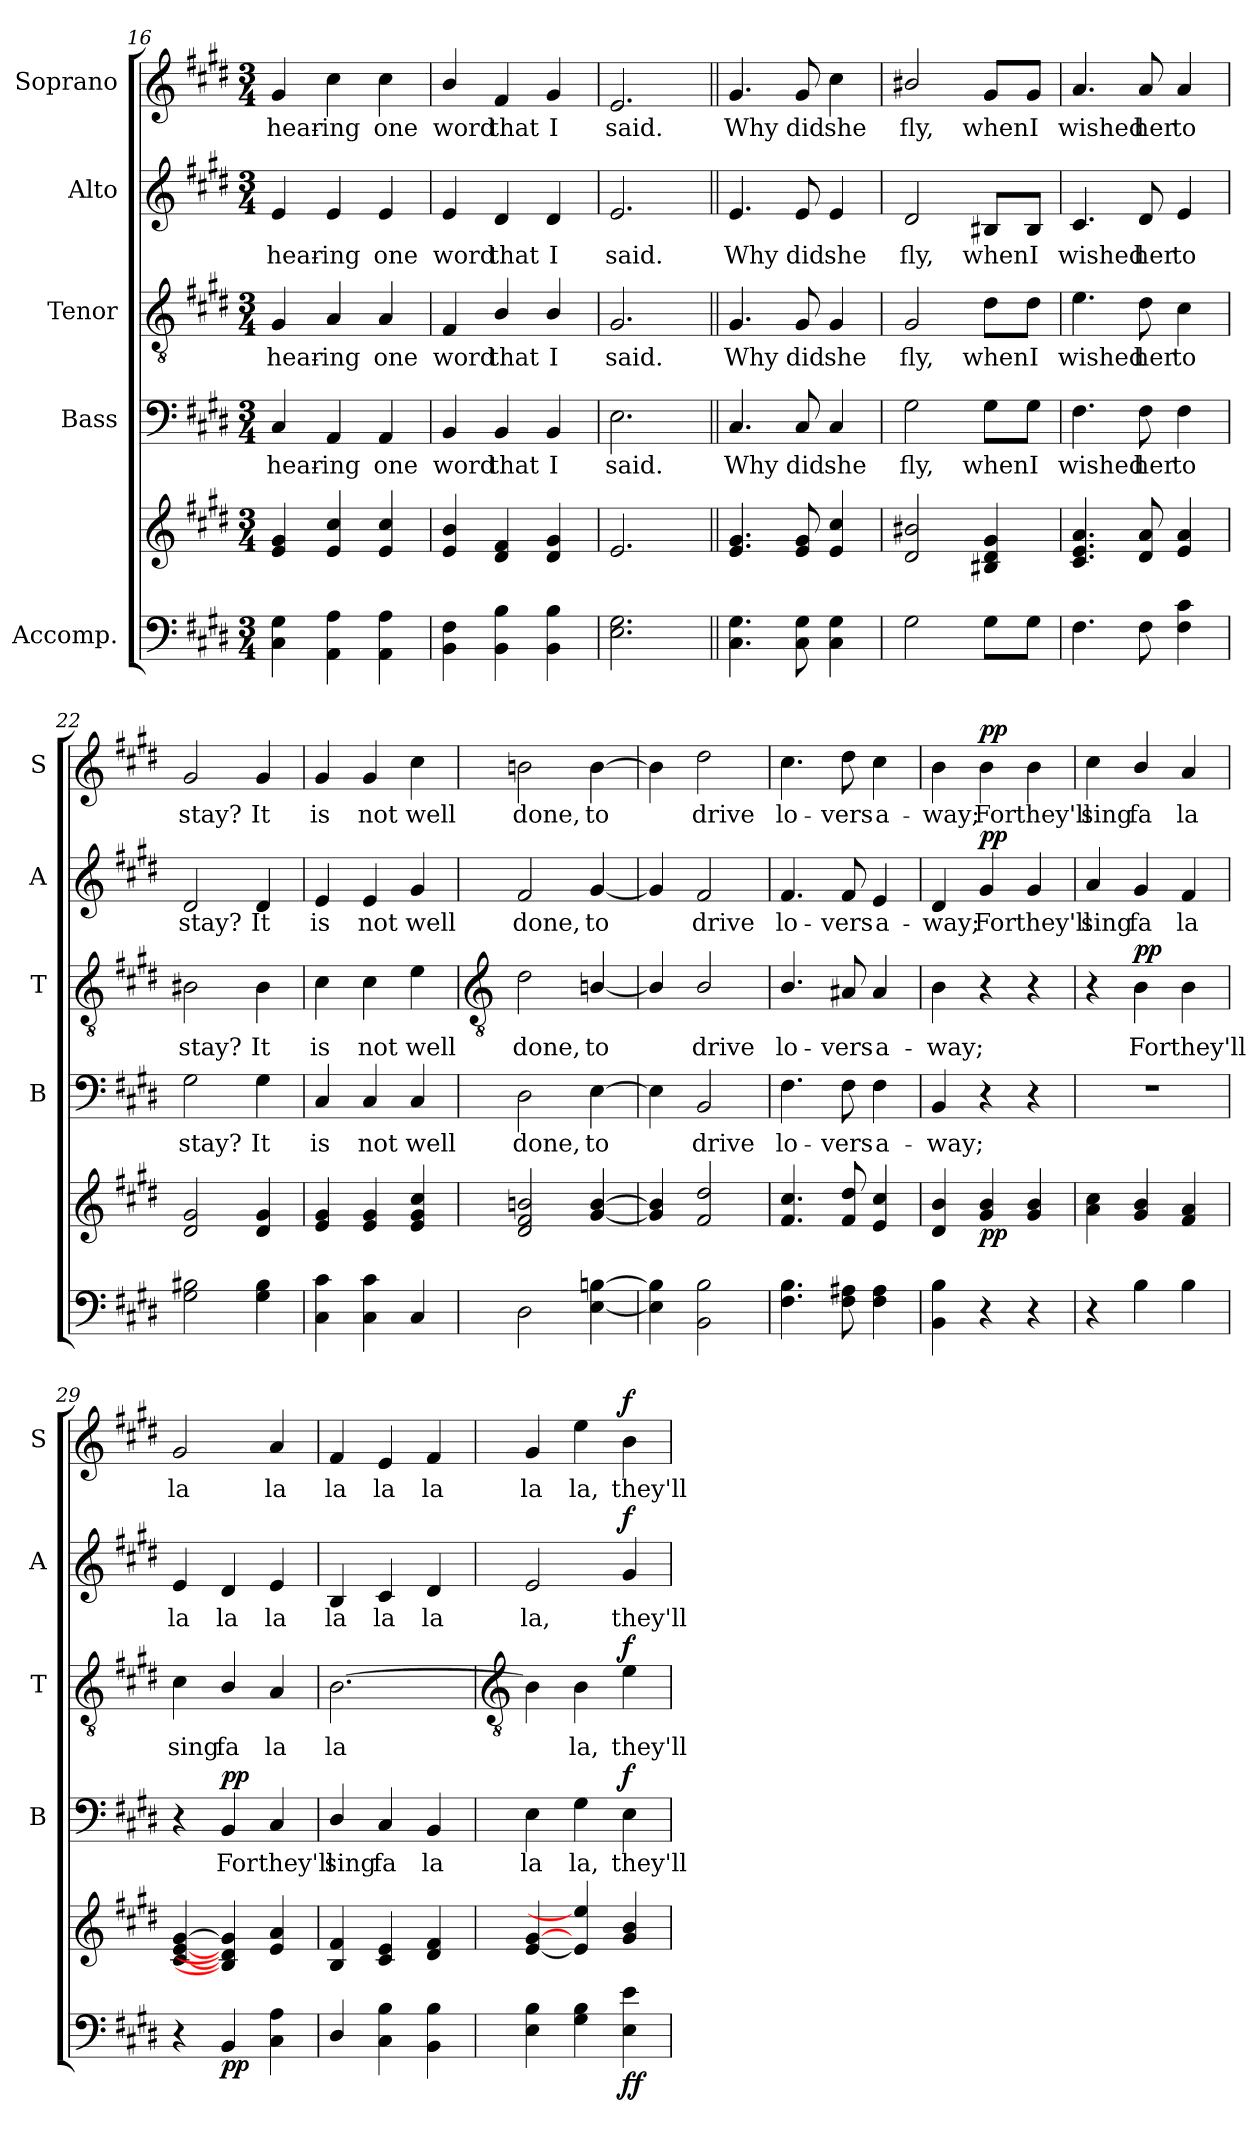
**kern	**kern	**dynam	**kern	**text	**dynam	**kern	**text	**dynam	**kern	**text	**dynam	**kern	**text	**dynam
*part5	*part5	*part5	*part4	*part4	*part4	*part3	*part3	*part3	*part2	*part2	*part2	*part1	*part1	*part1
*staff6	*staff5	*staff5/6	*staff4	*staff4	*staff4	*staff3	*staff3	*staff3	*staff2	*staff2	*staff2	*staff1	*staff1	*staff1
*I"Accomp.	*	*	*I"Bass	*	*	*I"Tenor	*	*	*I"Alto	*	*	*I"Soprano	*	*
*	*	*	*I'B	*	*	*I'T	*	*	*I'A	*	*	*I'S	*	*
!!LO:LB:g=z
*clefF4	*clefG2	*	*clefF4	*	*	*clefGv2	*	*	*clefG2	*	*	*clefG2	*	*
*k[f#c#g#d#]	*k[f#c#g#d#]	*	*k[f#c#g#d#]	*	*	*k[f#c#g#d#]	*	*	*k[f#c#g#d#]	*	*	*k[f#c#g#d#]	*	*
*E:	*E:	*	*E:	*	*	*E:	*	*	*E:	*	*	*E:	*	*
*M3/4	*M3/4	*	*M3/4	*	*	*M3/4	*	*	*M3/4	*	*	*M3/4	*	*
=16	=16	=16	=16	=16	=16	=16	=16	=16	=16	=16	=16	=16	=16	=16
!	!	!	!	!LO:LY:b	!	!	!LO:LY:b	!	!	!LO:LY:b	!	!	!LO:LY:b	!
4C# 4G#	4e 4g#	.	4C#	hear-	.	4G#	hear-	.	4e	hear-	.	4g#	hear-	.
!	!	!	!	!LO:LY:b	!	!	!LO:LY:b	!	!	!LO:LY:b	!	!	!LO:LY:b	!
4AA 4A	4e 4cc#	.	4AA	-ing	.	4A	-ing	.	4e	-ing	.	4cc#	-ing	.
!	!	!	!	!LO:LY:b	!	!	!LO:LY:b	!	!	!LO:LY:b	!	!	!LO:LY:b	!
4AA 4A	4e 4cc#	.	4AA	one	.	4A	one	.	4e	one	.	4cc#	one	.
=17	=17	=17	=17	=17	=17	=17	=17	=17	=17	=17	=17	=17	=17	=17
!	!	!	!	!LO:LY:b	!	!	!LO:LY:b	!	!	!LO:LY:b	!	!	!LO:LY:b	!
4BB 4F#	4e/ 4b/	.	4BB	word	.	4F#	word	.	4e	word	.	4b/	word	.
!	!	!	!	!LO:LY:b	!	!	!LO:LY:b	!	!	!LO:LY:b	!	!	!LO:LY:b	!
4BB 4B	4d# 4f#	.	4BB	that	.	4B/	that	.	4d#	that	.	4f#	that	.
!	!	!	!	!LO:LY:b	!	!	!LO:LY:b	!	!	!LO:LY:b	!	!	!LO:LY:b	!
4BB 4B	4d# 4g#	.	4BB	I	.	4B/	I	.	4d#	I	.	4g#	I	.
=18	=18	=18	=18	=18	=18	=18	=18	=18	=18	=18	=18	=18	=18	=18
!	!	!	!	!LO:LY:b	!	!	!LO:LY:b	!	!	!LO:LY:b	!	!	!LO:LY:b	!
2.E 2.G#	2.e	.	2.E	said.	.	2.G#	said.	.	2.e	said.	.	2.e	said.	.
=19||	=19||	=19||	=19||	=19||	=19||	=19||	=19||	=19||	=19||	=19||	=19||	=19||	=19||	=19||
!	!	!	!	!LO:LY:b	!	!	!LO:LY:b	!	!	!LO:LY:b	!	!	!LO:LY:b	!
4.C# 4.G#	4.e 4.g#	.	4.C#	Why	.	4.G#	Why	.	4.e	Why	.	4.g#	Why	.
!	!	!	!	!LO:LY:b	!	!	!LO:LY:b	!	!	!LO:LY:b	!	!	!LO:LY:b	!
8C# 8G#	8e 8g#	.	8C#	did	.	8G#	did	.	8e	did	.	8g#	did	.
!	!	!	!	!LO:LY:b	!	!	!LO:LY:b	!	!	!LO:LY:b	!	!	!LO:LY:b	!
4C# 4G#	4e 4cc#	.	4C#	she	.	4G#	she	.	4e	she	.	4cc#	she	.
=20	=20	=20	=20	=20	=20	=20	=20	=20	=20	=20	=20	=20	=20	=20
!	!	!	!	!LO:LY:b	!	!	!LO:LY:b	!	!	!LO:LY:b	!	!	!LO:LY:b	!
2G#	2d#/ 2b#X/	.	2G#	fly,	.	2G#	fly,	.	2d#	fly,	.	2b#X/	fly,	.
!	!	!	!	!LO:LY:b	!	!	!LO:LY:b	!	!	!LO:LY:b	!	!	!LO:LY:b	!
8G#L	4B#X 4d# 4g#	.	8G#\L	when	.	8d#\L	when	.	8B#X/L	when	.	8g#/L	when	.
!	!	!	!	!LO:LY:b	!	!	!LO:LY:b	!	!	!LO:LY:b	!	!	!LO:LY:b	!
8G#J	.	.	8G#\J	I	.	8d#\J	I	.	8B#/J	I	.	8g#/J	I	.
=21	=21	=21	=21	=21	=21	=21	=21	=21	=21	=21	=21	=21	=21	=21
!	!	!	!	!LO:LY:b	!	!	!LO:LY:b	!	!	!LO:LY:b	!	!	!LO:LY:b	!
4.F#	4.c# 4.e 4.a	.	4.F#	wished	.	4.e	wished	.	4.c#	wished	.	4.a	wished	.
!	!	!	!	!LO:LY:b	!	!	!LO:LY:b	!	!	!LO:LY:b	!	!	!LO:LY:b	!
8F#	8d# 8a	.	8F#	her	.	8d#	her	.	8d#	her	.	8a	her	.
!	!	!	!	!LO:LY:b	!	!	!LO:LY:b	!	!	!LO:LY:b	!	!	!LO:LY:b	!
4F# 4c#	4e 4a	.	4F#	to	.	4c#	to	.	4e	to	.	4a	to	.
=22	=22	=22	=22	=22	=22	=22	=22	=22	=22	=22	=22	=22	=22	=22
!	!	!	!	!LO:LY:b	!	!	!LO:LY:b	!	!	!LO:LY:b	!	!	!LO:LY:b	!
2G# 2B#X	2d# 2g#	.	2G#	stay?	.	2B#X	stay?	.	2d#	stay?	.	2g#	stay?	.
!	!	!	!	!LO:LY:b	!	!	!LO:LY:b	!	!	!LO:LY:b	!	!	!LO:LY:b	!
4G# 4B#	4d# 4g#	.	4G#	It	.	4B#	It	.	4d#	It	.	4g#	It	.
=23	=23	=23	=23	=23	=23	=23	=23	=23	=23	=23	=23	=23	=23	=23
!	!	!	!	!LO:LY:b	!	!	!LO:LY:b	!	!	!LO:LY:b	!	!	!LO:LY:b	!
4C# 4c#	4e 4g#	.	4C#	is	.	4c#	is	.	4e	is	.	4g#	is	.
!	!	!	!	!LO:LY:b	!	!	!LO:LY:b	!	!	!LO:LY:b	!	!	!LO:LY:b	!
4C# 4c#	4e 4g#	.	4C#	not	.	4c#	not	.	4e	not	.	4g#	not	.
!	!	!	!	!LO:LY:b	!	!	!LO:LY:b	!	!	!LO:LY:b	!	!	!LO:LY:b	!
4C#	4e 4g# 4cc#	.	4C#	well	.	4e	well	.	4g#	well	.	4cc#	well	.
!!LO:LB:g=z
=24	=24	=24	=24	=24	=24	=24	=24	=24	=24	=24	=24	=24	=24	=24
*	*	*	*	*	*	*clefGv2	*	*	*	*	*	*	*	*
!	!	!	!	!LO:LY:b	!	!	!LO:LY:b	!	!	!LO:LY:b	!	!	!LO:LY:b	!
2D#	2d# 2f# 2bn	.	2D#	done,	.	2d#	done,	.	2f#	done,	.	2bn	done,	.
!	!	!	!	!LO:LY:b	!	!	!LO:LY:b	!	!	!LO:LY:b	!	!	!LO:LY:b	!
[4E [4Bn	[4g# [4b	.	[4E	to	.	[4Bn/	to	.	[4g#	to	.	[4b	to	.
=25	=25	=25	=25	=25	=25	=25	=25	=25	=25	=25	=25	=25	=25	=25
4E] 4B]	4g#] 4b]	.	4E]	.	.	4B/]	.	.	4g#]	.	.	4b]	.	.
!	!	!	!	!LO:LY:b	!	!	!LO:LY:b	!	!	!LO:LY:b	!	!	!LO:LY:b	!
2BB 2B	2f# 2dd#	.	2BB	drive	.	2B/	drive	.	2f#	drive	.	2dd#	drive	.
=26	=26	=26	=26	=26	=26	=26	=26	=26	=26	=26	=26	=26	=26	=26
!	!	!	!	!LO:LY:b	!	!	!LO:LY:b	!	!	!LO:LY:b	!	!	!LO:LY:b	!
4.F# 4.B	4.f# 4.cc#	.	4.F#	lo-	.	4.B/	lo-	.	4.f#	lo-	.	4.cc#	lo-	.
!	!	!	!	!LO:LY:b	!	!	!LO:LY:b	!	!	!LO:LY:b	!	!	!LO:LY:b	!
8F# 8A#X	8f# 8dd#	.	8F#	-vers	.	8A#X	-vers	.	8f#	-vers	.	8dd#	-vers	.
!	!	!	!	!LO:LY:b	!	!	!LO:LY:b	!	!	!LO:LY:b	!	!	!LO:LY:b	!
4F# 4A#	4e 4cc#	.	4F#	a-	.	4A#	a-	.	4e	a-	.	4cc#	a-	.
=27	=27	=27	=27	=27	=27	=27	=27	=27	=27	=27	=27	=27	=27	=27
!	!	!	!	!LO:LY:b	!	!	!LO:LY:b	!	!	!LO:LY:b	!	!	!LO:LY:b	!
4BB 4B	4d# 4b	.	4BB	-way;	.	4B	-way;	.	4d#	-way;	.	4b	-way;	.
!	!	!LO:DY:b	!	!	!	!	!	!	!	!LO:LY:b	!LO:DY:b	!	!LO:LY:b	!LO:DY:b
4r	4g# 4b	pp	4r	.	.	4r	.	.	4g#	For	pp	4b	For	pp
!	!	!	!	!	!	!	!	!	!	!LO:LY:b	!	!	!LO:LY:b	!
4r	4g# 4b	.	4r	.	.	4r	.	.	4g#	they'll	.	4b	they'll	.
=28	=28	=28	=28	=28	=28	=28	=28	=28	=28	=28	=28	=28	=28	=28
!	!	!	!LO:N:vis=1	!	!	!	!	!	!	!LO:LY:b	!	!	!LO:LY:b	!
4r	4a 4cc#	.	2.r	.	.	4r	.	.	4a	sing	.	4cc#	sing	.
!	!	!	!	!	!	!	!LO:LY:b	!LO:DY:b	!	!LO:LY:b	!	!	!LO:LY:b	!
4B	4g#/ 4b/	.	.	.	.	4B	For	pp	4g#	fa	.	4b/	fa	.
!	!	!	!	!	!	!	!LO:LY:b	!	!	!LO:LY:b	!	!	!LO:LY:b	!
4B	4f# 4a	.	.	.	.	4B	they'll	.	4f#	la	.	4a	la	.
=29	=29	=29	=29	=29	=29	=29	=29	=29	=29	=29	=29	=29	=29	=29
!	!	!	!	!	!	!	!LO:LY:b	!	!	!LO:LY:b	!	!	!LO:LY:b	!
4r	[4c# [4e [4g#	.	4r	.	.	4c#	sing	.	4e	la	.	2g#	la	.
!	!	!LO:DY:b=2	!	!LO:LY:b	!LO:DY:b	!	!LO:LY:b	!	!	!LO:LY:b	!	!	!	!
4BB	4B] 4d#] 4g#]	pp	4BB	For	pp	4B/	fa	.	4d#	la	.	.	.	.
!	!	!	!	!LO:LY:b	!	!	!LO:LY:b	!	!	!LO:LY:b	!	!	!LO:LY:b	!
4C# 4A	4e 4a	.	4C#	they'll	.	4A	la	.	4e	la	.	4a	la	.
=30	=30	=30	=30	=30	=30	=30	=30	=30	=30	=30	=30	=30	=30	=30
!	!	!	!	!LO:LY:b	!	!	!LO:LY:b	!	!	!LO:LY:b	!	!	!LO:LY:b	!
4D#/	4B 4f#	.	4D#/	sing	.	[2.B	la	.	4B	la	.	4f#	la	.
!	!	!	!	!LO:LY:b	!	!	!	!	!	!LO:LY:b	!	!	!LO:LY:b	!
4C# 4B	4c# 4e	.	4C#	fa	.	.	.	.	4c#	la	.	4e	la	.
!	!	!	!	!LO:LY:b	!	!	!	!	!	!LO:LY:b	!	!	!LO:LY:b	!
4BB 4B	4d# 4f#	.	4BB	la	.	.	.	.	4d#	la	.	4f#	la	.
!!LO:LB:g=z
=31	=31	=31	=31	=31	=31	=31	=31	=31	=31	=31	=31	=31	=31	=31
*	*	*	*	*	*	*clefGv2	*	*	*	*	*	*	*	*
!	!	!	!	!LO:LY:b	!	!	!	!	!	!LO:LY:b	!	!	!LO:LY:b	!
4E 4B	[4e [4g#	.	4E	la	.	4B]	.	.	2e	la,	.	4g#	la	.
!	!	!	!	!LO:LY:b	!	!	!LO:LY:b	!	!	!	!	!	!LO:LY:b	!
4G# 4B	4e] 4ee]	.	4G#	la,	.	4B	la,	.	.	.	.	4ee	la,	.
!	!	!LO:DY:b=2	!	!LO:LY:b	!	!	!LO:LY:b	!	!	!LO:LY:b	!	!	!LO:LY:b	!
!	!	!LO:DY:n=1:b	!	!	!LO:DY:b	!	!	!LO:DY:b	!	!	!LO:DY:b	!	!	!LO:DY:b
4E 4e	4g# 4b	f f	4E	they'll	f	4e	they'll	f	4g#	they'll	f	4b	they'll	f
=	=	=	=	=	=	=	=	=	=	=	=	=	=	=
*-	*-	*-	*-	*-	*-	*-	*-	*-	*-	*-	*-	*-	*-	*-
